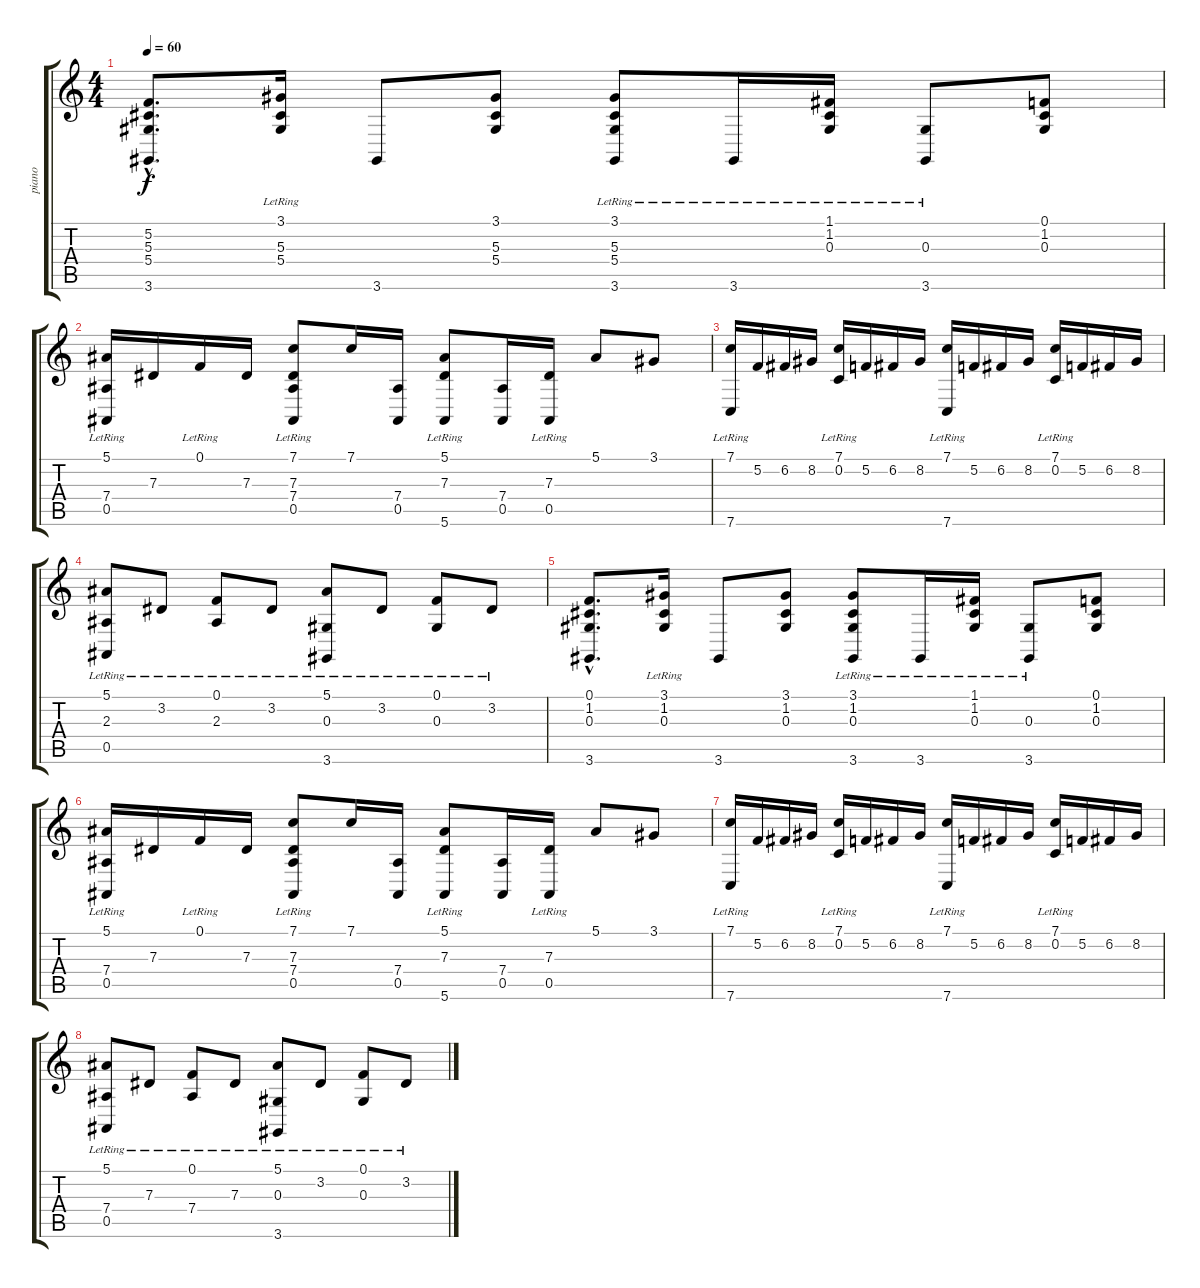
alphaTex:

\track ("piano" "piano") {instrument acousticgrandpiano}
\staff {score tabs}
\tuning (F4 C4 Ab3 Eb3 Bb2 F2) {hide}
\ts (4 4)
\tempo 60
\clef g2
\ks c
(5.2{hac} 5.3{hac} 5.4{hac} 3.6{hac}).8{d dy f} (3.1{lr} 5.3{lr} 5.4{lr}).16 3.6.8 (3.1 5.3 5.4).8 (3.1{lr} 5.3{lr} 5.4{lr} 3.6).8 3.6{lr}.16 (1.1{lr} 1.2{lr} 0.3{lr}).16 (0.3 3.6{lr}).8 (0.1 1.2 0.3).8 |
(5.1{lr} 7.4{lr} 0.5{lr}).16 7.3.16 0.1{lr}.16 7.3.16 (7.1{lr} 7.3 7.4 0.5{lr}).8 7.1.16 (7.4 0.5).16 (5.1 7.3{lr} 5.6).8 (7.4 0.5).16 (7.3{lr} 0.5{lr}).16 5.1.8 3.1.8 |
(7.1{lr} 7.6{lr}).16 5.2.16 6.2.16 8.2.16 (7.1 0.2{lr}).16 5.2.16 6.2.16 8.2.16 (7.1{lr} 7.6).16 5.2.16 6.2.16 8.2.16 (7.1{lr} 0.2{lr}).16 5.2.16 6.2.16 8.2.16 |
(5.1{lr} 2.3{lr} 0.5{lr}).8 3.2{lr}.8 (0.1{lr} 2.3{lr}).8 3.2{lr}.8 (5.1{lr} 0.3{lr} 3.6{lr}).8 3.2{lr}.8 (0.1{lr} 0.3{lr}).8 3.2{lr}.8 |
(0.1{hac} 1.2{hac} 0.3{hac} 3.6{hac}).8{d} (3.1{lr} 1.2{lr} 0.3{lr}).16 3.6.8 (3.1 1.2 0.3).8 (3.1{lr} 1.2{lr} 0.3{lr} 3.6).8 3.6{lr}.16 (1.1{lr} 1.2{lr} 0.3{lr}).16 (0.3 3.6{lr}).8 (0.1 1.2 0.3).8 |
(5.1{lr} 7.4{lr} 0.5{lr}).16 7.3.16 0.1{lr}.16 7.3.16 (7.1{lr} 7.3 7.4 0.5{lr}).8 7.1.16 (7.4 0.5).16 (5.1 7.3{lr} 5.6).8 (7.4 0.5).16 (7.3{lr} 0.5{lr}).16 5.1.8 3.1.8 |
(7.1{lr} 7.6{lr}).16 5.2.16 6.2.16 8.2.16 (7.1 0.2{lr}).16 5.2.16 6.2.16 8.2.16 (7.1{lr} 7.6).16 5.2.16 6.2.16 8.2.16 (7.1{lr} 0.2{lr}).16 5.2.16 6.2.16 8.2.16 |
(5.1{lr} 7.4{lr} 0.5{lr}).8 7.3{lr}.8 (0.1{lr} 7.4{lr}).8 7.3{lr}.8 (5.1{lr} 0.3{lr} 3.6{lr}).8 3.2{lr}.8 (0.1{lr} 0.3{lr}).8 3.2{lr}.8
